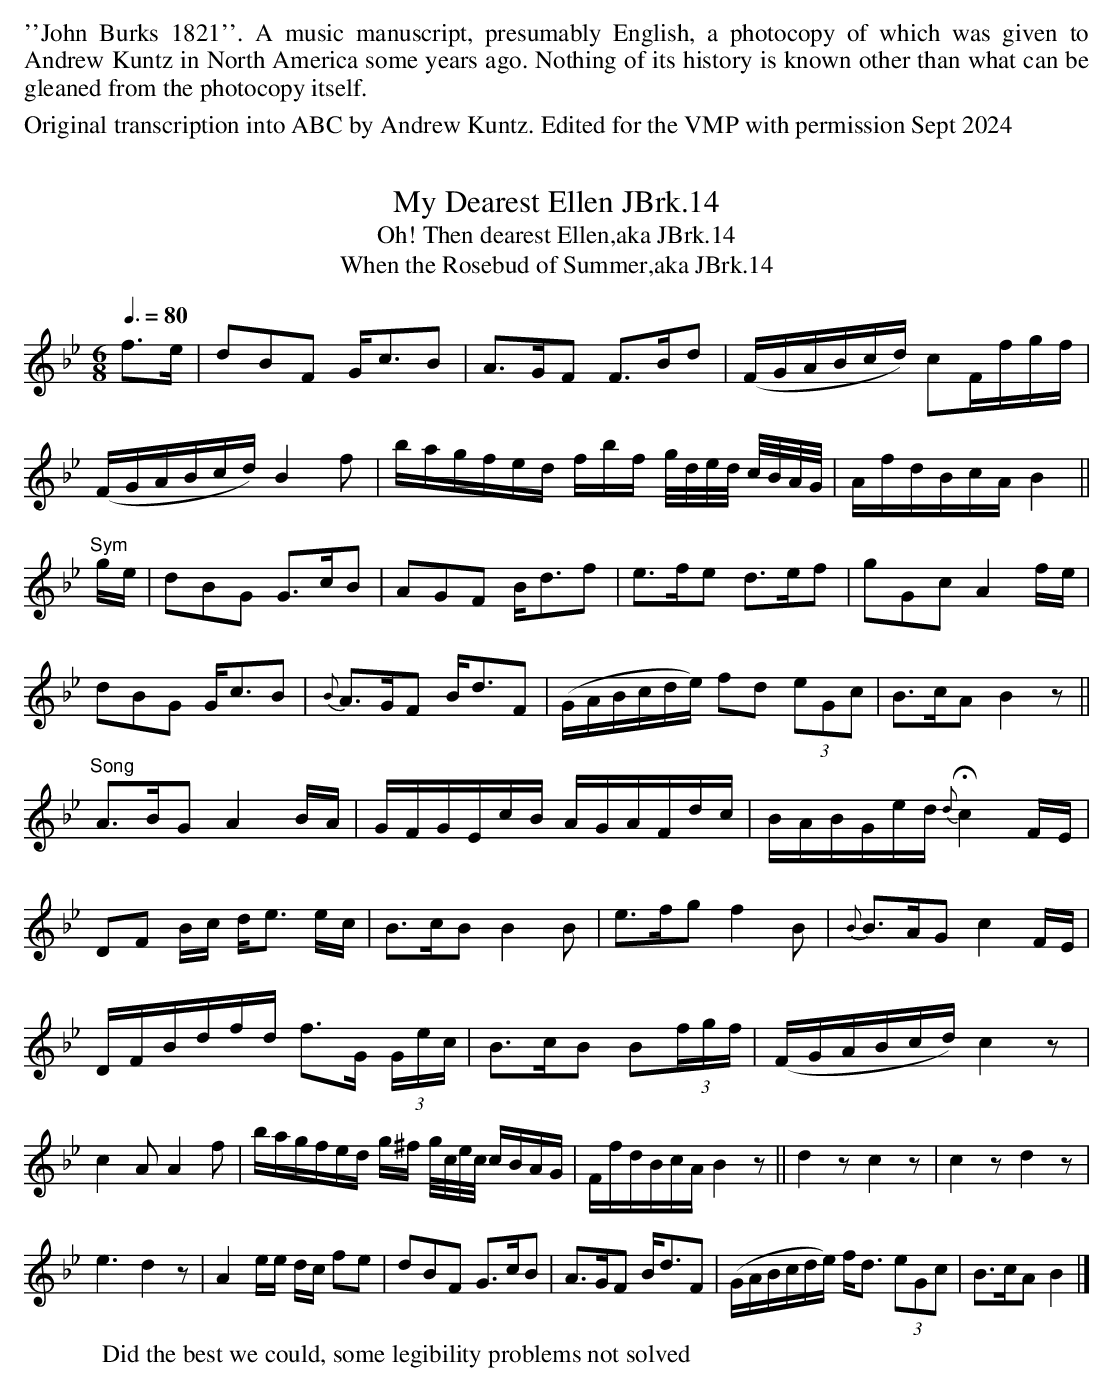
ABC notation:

X:1
T:My Dearest Ellen JBrk.14
Q:3/8=80
T:Oh! Then dearest Ellen,aka JBrk.14
T:When the Rosebud of Summer,aka JBrk.14
M:6/8
L:1/8
W:Did the best we could, some legibility problems not solved
K:Bb
f>e|dBF G<cB|A>GF F>Bd|(F/G/A/B/c/d/) cF/f/g/f/|
(F/G/A/B/c/d/) B2f|b/a/g/f/e/d/ f/b/f/ g/4d/4e/4d/4 c/4B/4A/4G/4|A/f/d/B/c/A/ B2||
"^Sym"g/e/|dBG G>cB|AGF B<df|e>fe d>ef|gGc A2 f/e/|
dBG G<cB|{B}A>GF B<dF|(G/A/B/c/d/e/) fd (3eGc|B>cA B2z||
"^Song"A>BG A2 B/A/|G/F/G/E/c/B/ A/G/A/F/d/c/|B/A/B/G/e/d/ {d}!fermata!c2 F/E/|
DF B/c/ d<e e/c/|B>cB B2B|e>fg f2B|{B}B>AG c2 F/E/|
D/F/B/d/f/d/ f>G (3G/e/c/|B>cB B(3f/g/f/|(F/G/A/B/c/d/) c2z|
c2A A2f|b/a/g/f/e/d/ g/^f/ g/4c/4e/4c/4 c/B/A/G/|F/f/d/B/c/A/ B2z||d2z c2z|c2z d2z|
e3 d2z|A2 e/e/ d/c/ fe|dBF G>cB|A>GF B<dF|(G/A/B/c/d/e/) f<d (3eGc|B>cA B2|]
